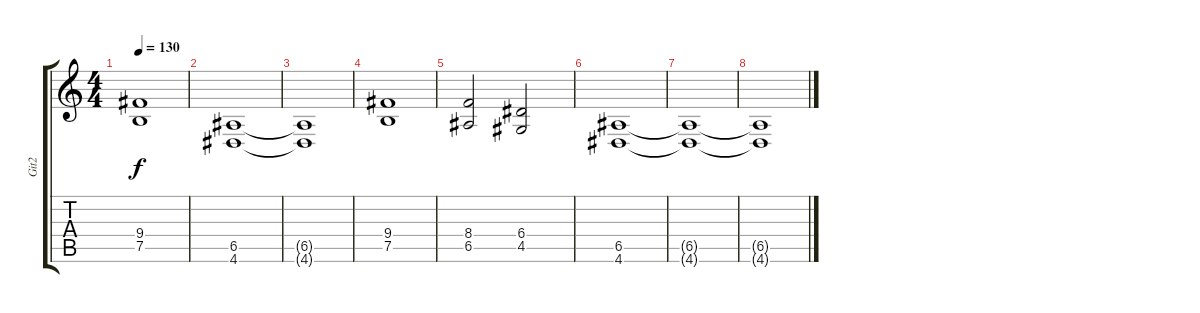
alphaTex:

\track ("Git2" "Git2") {instrument distortionguitar}
\staff {score tabs}
\tuning (B3 Gb3 D3 A2 E2 B1) {hide}
\ts (4 4)
\tempo 130
\clef g2
\ks c
(9.4{t} 7.5{t}).1{dy f} |
(6.5 4.6).1 |
(6.5{t} 4.6{t}).1 |
(9.4 7.5).1 |
(8.4 6.5).2 (6.4 4.5).2 |
(6.5 4.6).1 |
(6.5{t} 4.6{t}).1 |
(6.5{t} 4.6{t}).1{volume 0}
